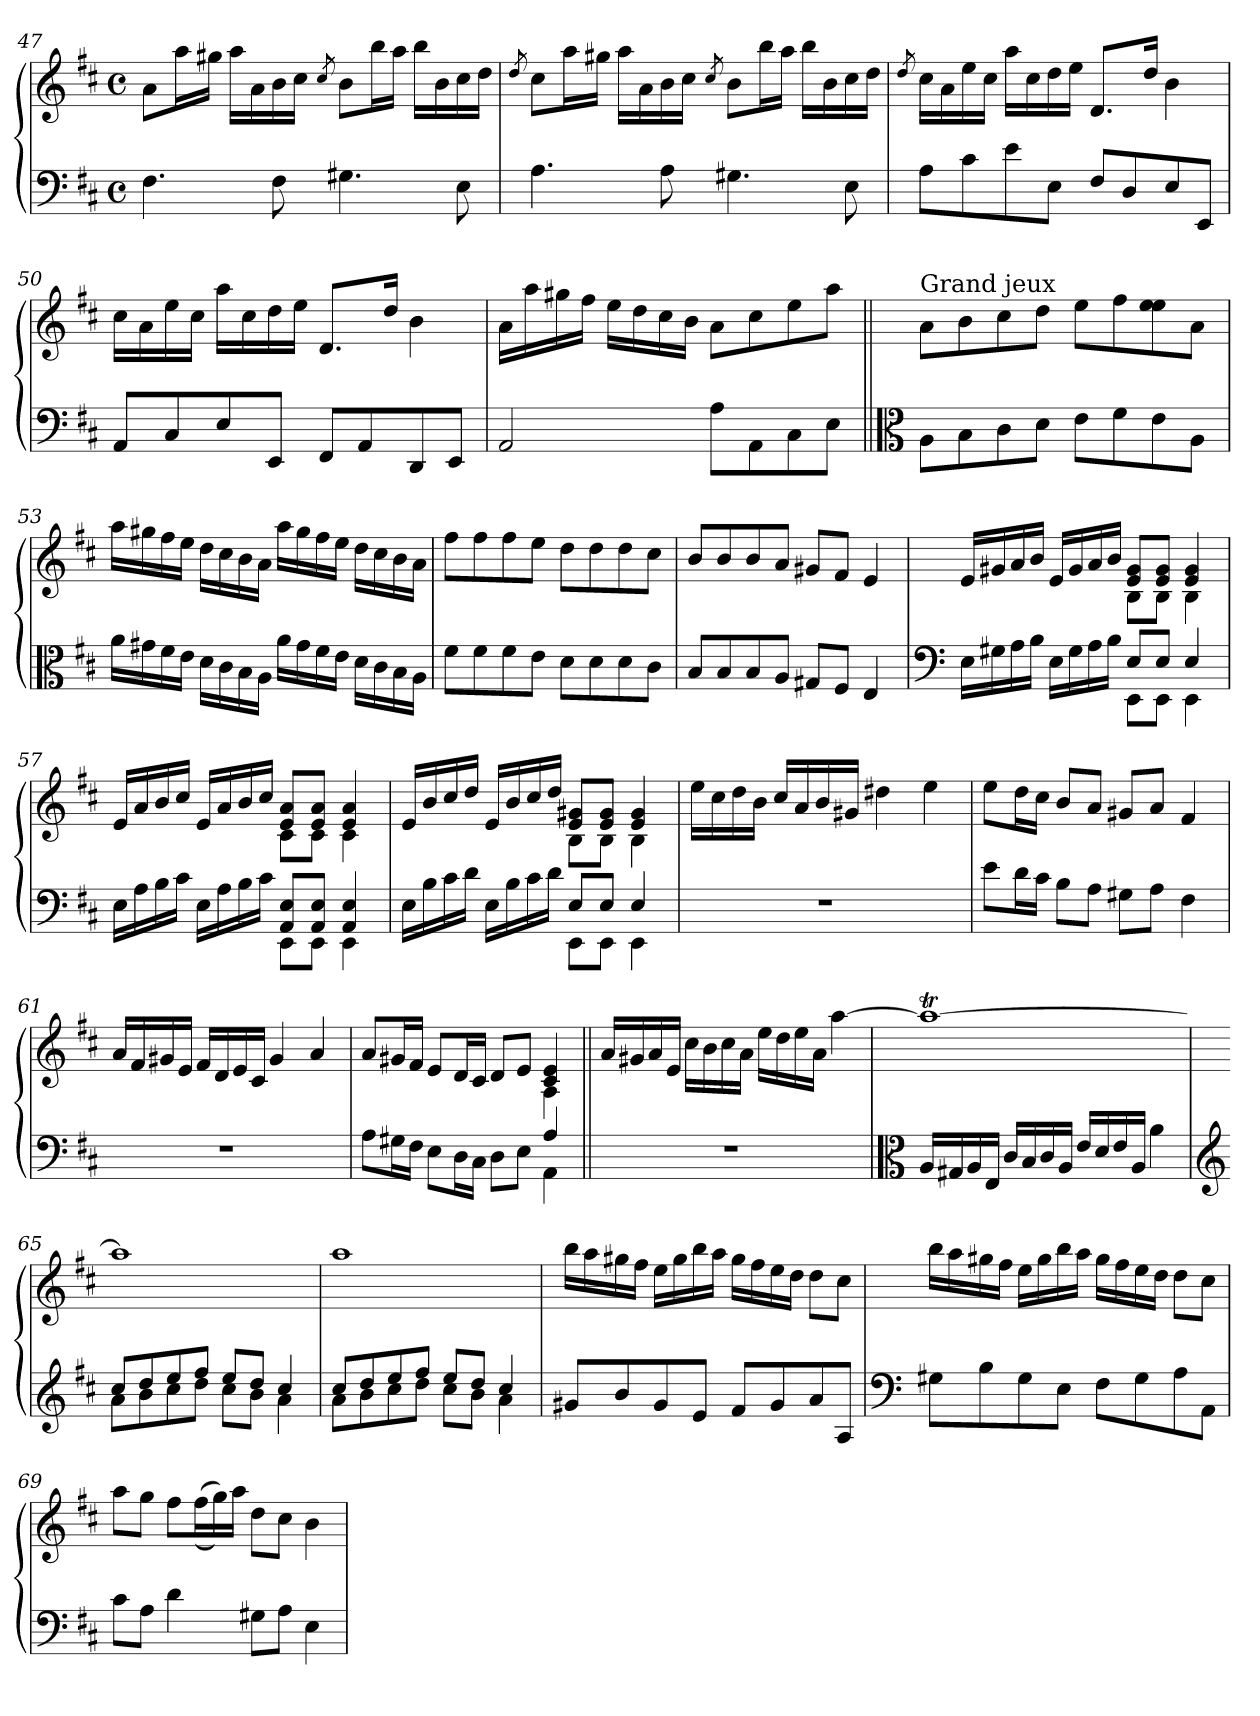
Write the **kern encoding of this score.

**kern	**kern
*part1	*part1
*staff2	*staff1
*clefF4	*clefG2
*k[f#c#]	*k[f#c#]
*M4/4	*M4/4
*met(c)	*met(c)
=47	=47
4.F#\	8a\L
.	16aa\L
.	16gg#X\JJ
.	16aa\LL
.	16a\
8F#\	16b\
.	16cc#\JJ
.	8qcc#/
4.G#X\	8b\L
.	16bb\L
.	16aa\JJ
.	16bb\LL
.	16b\
8E\	16cc#\
.	16dd\JJ
!!LO:LB:g=z
=48	=48
.	8qdd/
4.A\	8cc#\L
.	16aa\L
.	16gg#X\JJ
.	16aa\LL
.	16a\
8A\	16b\
.	16cc#\JJ
.	8qcc#/
4.G#X\	8b\L
.	16bb\L
.	16aa\JJ
.	16bb\LL
.	16b\
8E\	16cc#\
.	16dd\JJ
=49	=49
.	8qdd/
8A\L	16cc#\LL
.	16a\
8c#\	16ee\
.	16cc#\JJ
8e\	16aa\LL
.	16cc#\
8E\J	16dd\
.	16ee\JJ
8F#/L	8.d/L
8D/	.
.	16dd/Jk
8E/	4b\
8EE/J	.
=50	=50
8AA/L	16cc#\LL
.	16a\
8C#/	16ee\
.	16cc#\JJ
8E/	16aa\LL
.	16cc#\
8EE/J	16dd\
.	16ee\JJ
8FF#/L	8.d/L
8AA/	.
.	16dd/Jk
8DD/	4b\
8EE/J	.
=51	=51
2AA/	16a\LL
.	16aa\
.	16gg#X\
.	16ff#\JJ
.	16ee\LL
.	16dd\
.	16cc#\
.	16b\JJ
8A\L	8a\L
8AA\	8cc#\
8C#\	8ee\
8E\J	8aa\J
!!LO:LB:g=z
=52||	=52||
*clefC3	*
!	!LO:TX:a:t=Grand jeux
8A\L	8a\L
8B\	8b\
8c#\	8cc#\
8d\J	8dd\J
8e\L	8ee\L
8f#\	8ff#\
8e\	8ee\ 8ee\
8A\J	8a\J
=53	=53
16a\LL	16aa\LL
16g#X\	16gg#X\
16f#\	16ff#\
16e\JJ	16ee\JJ
16d\LL	16dd\LL
16c#\	16cc#\
16B\	16b\
16A\JJ	16a\JJ
16a\LL	16aa\LL
16g#\	16gg#\
16f#\	16ff#\
16e\JJ	16ee\JJ
16d\LL	16dd\LL
16c#\	16cc#\
16B\	16b\
16A\JJ	16a\JJ
=54	=54
8f#\L	8ff#\L
8f#\	8ff#\
8f#\	8ff#\
8e\J	8ee\J
8d\L	8dd\L
8d\	8dd\
8d\	8dd\
8c#\J	8cc#\J
=55	=55
8B/L	8b/L
8B/	8b/
8B/	8b/
8A/J	8a/J
8G#X/L	8g#X/L
8F#/J	8f#/J
4E/	4e/
!!LO:LB:g=z
=56	=56
*clefF4	*
*^	*^
16E\LL	2ryy	16e/LL	2ryy
16G#X\	.	16g#X/	.
16A\	.	16a/	.
16B\JJ	.	16b/JJ	.
16E\LL	.	16e/LL	.
16G#\	.	16g#/	.
16A\	.	16a/	.
16B\JJ	.	16b/JJ	.
8E/L	8EE\L	8e/ 8g#/L	8B\L
8E/J	8EE\J	8e/ 8g#/J	8B\J
4E/	4EE\	4e/ 4g#/	4B\
=57	=57	=57	=57
16E\LL	2ryy	16e/LL	2ryy
16A\	.	16a/	.
16B\	.	16b/	.
16c#\JJ	.	16cc#/JJ	.
16E\LL	.	16e/LL	.
16A\	.	16a/	.
16B\	.	16b/	.
16c#\JJ	.	16cc#/JJ	.
8AA/ 8E/L	8EE\L	8e/ 8a/L	8c#\L
8AA/ 8E/J	8EE\J	8e/ 8a/J	8c#\J
4AA/ 4E/	4EE\	4e/ 4a/	4c#\
=58	=58	=58	=58
16E\LL	2ryy	16e/LL	2ryy
16B\	.	16b/	.
16c#\	.	16cc#/	.
16d\JJ	.	16dd/JJ	.
16E\LL	.	16e/LL	.
16B\	.	16b/	.
16c#\	.	16cc#/	.
16d\JJ	.	16dd/JJ	.
8E/L	8EE\L	8e/ 8g#X/L	8B\L
8E/J	8EE\J	8e/ 8g#/J	8B\J
4E/	4EE\	4e/ 4g#/	4B\
*v	*v	*	*
*	*v	*v
=59	=59
1r	16ee\LL
.	16cc#\
.	16dd\
.	16b\JJ
.	16cc#/LL
.	16a/
.	16b/
.	16g#X/JJ
.	4dd#X\
.	4ee\
!!LO:LB:g=z
=60	=60
8e\L	8ee\L
16d\L	16dd\L
16c#\JJ	16cc#\JJ
8B\L	8b/L
8A\J	8a/J
8G#X\L	8g#X/L
8A\J	8a/J
4F#\	4f#/
=61	=61
1r	16a/LL
.	16f#/
.	16g#X/
.	16e/JJ
.	16f#/LL
.	16d/
.	16e/
.	16c#/JJ
.	4g#/
.	4a/
=62	=62
*^	*^
8A\L	2ryy	8a/L	2ryy
16G#X\L	.	16g#X/L	.
16F#\JJ	.	16f#/JJ	.
8E\L	.	8e/L	.
16D\L	.	16d/L	.
16C#\JJ	.	16c#/JJ	.
8D\L	4ryy	8d/L	4ryy
8E\J	.	8e/J	.
4A/	4AA\	4c#/ 4e/	4A\
=63||	=63||	=63||	=63||
!	!	!LO:TX:a:t=Cornet	!
!LO:TX:a:t=Cromhorne	!	!	!
*v	*v	*	*
*	*v	*v
1r	16a/LL
.	16g#X/
.	16a/
.	16e/JJ
.	16cc#\LL
.	16b\
.	16cc#\
.	16a\JJ
.	16ee\LL
.	16dd\
.	16ee\
.	16a\JJ
.	[4aa\
!!LO:PB:g=z
=64	=64
*clefC3	*
16A/LL	1aaT_
16G#X/	.
16A/	.
16E/JJ	.
16c#/LL	.
16B/	.
16c#/	.
16A/JJ	.
16e/LL	.
16d/	.
16e/	.
16A/JJ	.
4a\	.
=65	=65
*clefG2	*
*^	*
8cc#/L	8a\L	1aa]
8dd/	8b\	.
8ee/	8cc#\	.
8ff#/J	8dd\J	.
8ee/L	8cc#\L	.
8dd/J	8b\J	.
4cc#/	4a\	.
=66	=66	=66
8cc#/L	8a\L	1aa
8dd/	8b\	.
8ee/	8cc#\	.
8ff#/J	8dd\J	.
8ee/L	8cc#\L	.
8dd/J	8b\J	.
4cc#/	4a\	.
*v	*v	*
=67	=67
8g#X/L	16bb\LL
.	16aa\
8b/	16gg#X\
.	16ff#\JJ
8g#/	16ee\LL
.	16gg#\
8e/J	16bb\
.	16aa\JJ
8f#/L	16gg#\LL
.	16ff#\
8g#/	16ee\
.	16dd\JJ
8a/	8dd\L
8A/J	8cc#\J
!!LO:LB:g=z
=68	=68
*clefF4	*
8G#X\L	16bb\LL
.	16aa\
8B\	16gg#X\
.	16ff#\JJ
8G#\	16ee\LL
.	16gg#\
8E\J	16bb\
.	16aa\JJ
8F#\L	16gg#\LL
.	16ff#\
8G#\	16ee\
.	16dd\JJ
8A\	8dd\L
8AA\J	8cc#\J
=69	=69
8c#\L	8aa\L
8A\J	8gg\J
4d\	8ff#\L
*	*Xtuplet
.	((24ff#\L
.	24gg\))
.	24aa\JJ
8G#X\L	8dd\L
8A\J	8cc#\J
4E\	4b\
=	=
*-	*-
